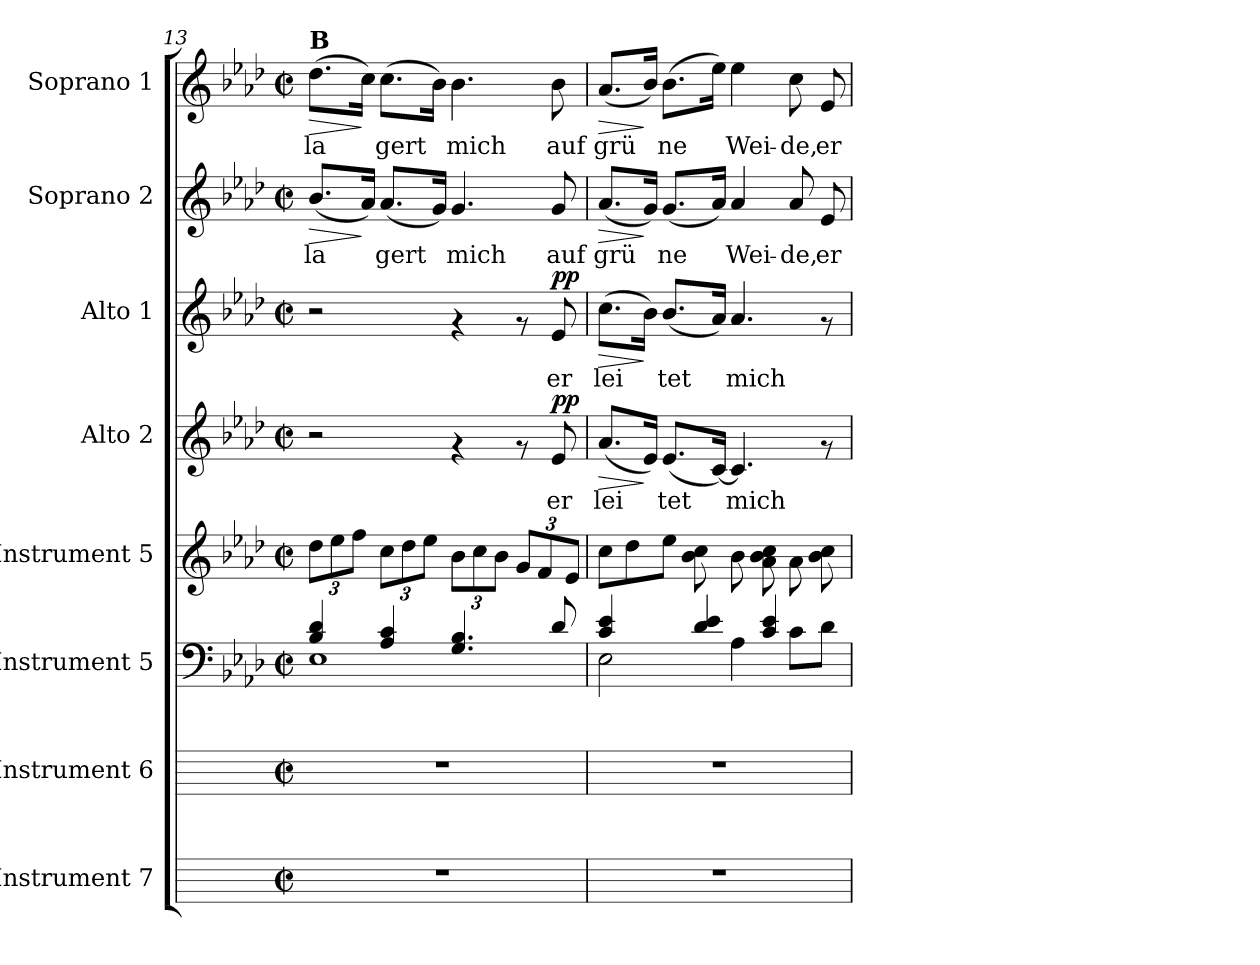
**kern	**kern	**kern	**kern	**kern	**text	**dynam	**kern	**text	**dynam	**kern	**text	**dynam	**kern	**text	**dynam
*part8	*part7	*part6	*part5	*part4	*part4	*part4	*part3	*part3	*part3	*part2	*part2	*part2	*part1	*part1	*part1
*staff8	*staff7	*staff6	*staff5	*staff4	*staff4	*staff4	*staff3	*staff3	*staff3	*staff2	*staff2	*staff2	*staff1	*staff1	*staff1
*I"Instrument 7	*I"Instrument 6	*I"Instrument 5	*I"Instrument 5	*I"Alto 2	*	*	*I"Alto 1	*	*	*I"Soprano 2	*	*	*I"Soprano 1	*	*
!!LO:PB:g=z
*	*	*clefF4	*clefG2	*clefG2	*	*	*clefG2	*	*	*clefG2	*	*	*clefG2	*	*
*k[]	*k[]	*k[b-e-a-d-]	*k[b-e-a-d-]	*k[b-e-a-d-]	*	*	*k[b-e-a-d-]	*	*	*k[b-e-a-d-]	*	*	*k[b-e-a-d-]	*	*
*C:	*C:	*A-:	*A-:	*A-:	*	*	*A-:	*	*	*A-:	*	*	*A-:	*	*
*M2/2	*M2/2	*M2/2	*M2/2	*M2/2	*	*	*M2/2	*	*	*M2/2	*	*	*M2/2	*	*
*met(c|)	*met(c|)	*met(c|)	*met(c|)	*met(c|)	*	*	*met(c|)	*	*	*met(c|)	*	*	*met(c|)	*	*
=13	=13	=13	=13	=13	=13	=13	=13	=13	=13	=13	=13	=13	=13	=13	=13
*	*	*^	*	*	*	*	*	*	*	*	*	*	*	*	*
*	*	*	*	*Xbrackettup	*	*	*	*	*	*	*	*	*	*	*	*
!	!	!	!	!	!	!	!	!	!	!	!	!	!	!LO:TX:a:B:t=B	!	!
!	!	!	!	!	!	!	!	!	!	!	!	!LO:LY:b:cj	!LO:HP:b	!	!LO:LY:b:cj	!LO:HP:b
1r	1r	4d-/ 4B-/	1E-	12dd-\L	2r	.	.	2r	.	.	(<8.b-/L	la-	>	(>8.dd-\L	la-	>
.	.	.	.	12ee-\	.	.	.	.	.	.	.	.	.	.	.	.
.	.	.	.	12ff\J	.	.	.	.	.	.	.	.	.	.	.	.
!	!	!	!	!	!	!	!	!	!	!	!	!LO:LY:b:cj	!	!	!LO:LY:b:cj	!
.	.	.	.	.	.	.	.	.	.	.	16a-/J)	--	]	16cc\J)	--	]
!	!	!	!	!	!	!	!	!	!	!	!	!LO:LY:b:cj	!	!	!LO:LY:b:cj	!
.	.	4c/ 4A-/	.	12cc\L	.	.	.	.	.	.	(<8.a-/L	-gert	.	(>8.cc\L	-gert	.
.	.	.	.	12dd-\	.	.	.	.	.	.	.	.	.	.	.	.
.	.	.	.	12ee-\J	.	.	.	.	.	.	.	.	.	.	.	.
!	!	!	!	!	!	!	!	!	!	!	!	!LO:LY:b:cj	!	!	!LO:LY:b:cj	!
.	.	.	.	.	.	.	.	.	.	.	16g/J)	.	.	16b-\J)	.	.
!	!	!	!	!	!	!	!	!	!	!	!	!LO:LY:b:cj	!	!	!LO:LY:b:cj	!
.	.	4.G/ 4.B-/	.	12b-\L	4rf	.	.	4rf	.	.	4.g/	mich	.	4.b-\	mich	.
.	.	.	.	12cc\	.	.	.	.	.	.	.	.	.	.	.	.
.	.	.	.	12b-\J	.	.	.	.	.	.	.	.	.	.	.	.
.	.	.	.	12g/L	8rf	.	.	8rf	.	.	.	.	.	.	.	.
.	.	.	.	12f/	.	.	.	.	.	.	.	.	.	.	.	.
!	!	!	!	!	!	!LO:LY:b:cj	!LO:DY:a	!	!LO:LY:b:cj	!LO:DY:a	!	!LO:LY:b:cj	!	!	!LO:LY:b:cj	!
.	.	8d-/	.	.	8e-/	er	pp	8e-/	er	pp	8g/	auf	.	8b-\	auf	.
.	.	.	.	12e-/J	.	.	.	.	.	.	.	.	.	.	.	.
=14	=14	=14	=14	=14	=14	=14	=14	=14	=14	=14	=14	=14	=14	=14	=14	=14
!	!	!	!	!	!	!LO:LY:b:cj	!LO:HP:b	!	!LO:LY:b:cj	!LO:HP:b	!	!LO:LY:b:cj	!LO:HP:b	!	!LO:LY:b:cj	!LO:HP:b
1r	1r	4c/ 4e-/	2E-\	8cc\L	(<8.a-/L	lei-	>	(>8.cc\L	lei-	>	(<8.a-/L	grü-	>	(<8.a-/L	grü-	>
.	.	.	.	8dd-\	.	.	.	.	.	.	.	.	.	.	.	.
!	!	!	!	!	!	!LO:LY:b:cj	!	!	!LO:LY:b:cj	!	!	!LO:LY:b:cj	!	!	!LO:LY:b:cj	!
.	.	.	.	.	16e-/J)	--	]	16b-\J)	--	]	16g/J)	--	]	16b-/J)	--	]
!	!	!	!	!	!	!LO:LY:b:cj	!	!	!LO:LY:b:cj	!	!	!LO:LY:b:cj	!	!	!LO:LY:b:cj	!
.	.	8ryy	.	8ee-\J	(<8.e-/L	-tet	.	(<8.b-/L	-tet	.	(<8.g/L	-ne	.	(>8.b-\L	-ne	.
.	.	4d-/ 4e-/	.	8b-\ 8cc\	.	.	.	.	.	.	.	.	.	.	.	.
!	!	!	!	!	!	!LO:LY:b:cj	!	!	!LO:LY:b:cj	!	!	!LO:LY:b:cj	!	!	!LO:LY:b:cj	!
.	.	.	.	.	[>16c/J)	.	.	16a-/J)	.	.	16a-/J)	.	.	16ee-\J)	.	.
!	!	!	!	!	!	!LO:LY:b:cj	!	!	!LO:LY:b:cj	!	!	!LO:LY:b:cj	!	!	!LO:LY:b:cj	!
.	.	.	4A-\	8b-\L	4.c/]	mich	.	4.a-/	mich	.	4a-/	Wei-	.	4ee-\	Wei-	.
.	.	4c/ 4e-/	.	8cc\ 8a-\ 8b-\	.	.	.	.	.	.	.	.	.	.	.	.
!	!	!	!	!	!	!	!	!	!	!	!	!LO:LY:b:cj	!	!	!LO:LY:b:cj	!
.	.	.	8c\L	8a-\L	.	.	.	.	.	.	8a-/	-de,	.	8cc\	-de,	.
!	!	!	!	!	!	!	!	!	!	!	!	!LO:LY:b:cj	!	!	!LO:LY:b:cj	!
.	.	8ryy	8d-\J	8b-\ 8cc\J	8rf	.	.	8rf	.	.	8e-/	er	.	8e-/	er	.
*	*	*v	*v	*	*	*	*	*	*	*	*	*	*	*	*	*
=	=	=	=	=	=	=	=	=	=	=	=	=	=	=	=
*-	*-	*-	*-	*-	*-	*-	*-	*-	*-	*-	*-	*-	*-	*-	*-
